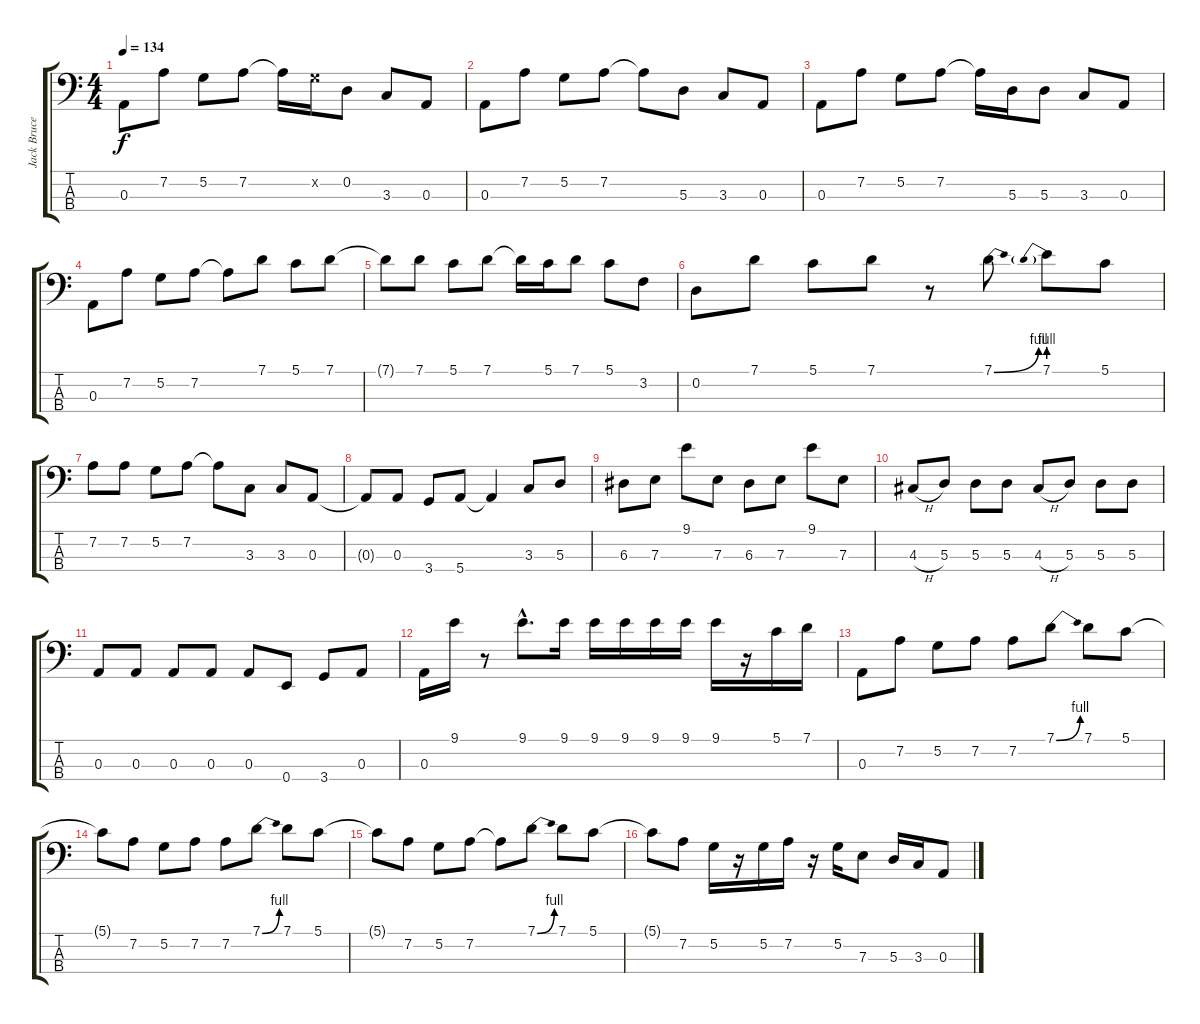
\track ("Jack Bruce" "Jack Bruce") {instrument electricbassfinger}
\staff {score tabs}
\tuning (G2 D2 A1 E1) {hide}
\ts (4 4)
\tempo 134
\clef f4
\ks c
0.3.8{dy f} 7.2.8 5.2.8 7.2.8 7.2{t}.16 5.2{x}.16 0.2.8 3.3.8 0.3.8 |
0.3.8 7.2.8 5.2.8 7.2.8 7.2{t}.8 5.3.8 3.3.8 0.3.8 |
0.3.8 7.2.8 5.2.8 7.2.8 7.2{t}.16 5.3.16 5.3.8 3.3.8 0.3.8 |
0.3.8 7.2.8 5.2.8 7.2.8 7.2{t}.8 7.1.8 5.1.8 7.1.8 |
7.1{t}.8 7.1.8 5.1.8 7.1.8 7.1{t}.16 5.1.16 7.1.8 5.1.8 3.2.8 |
0.2.8 7.1.8 5.1.8 7.1.8 r.8 7.1{be (bend 0 0 60 4)}.8 7.1{be (prebend 0 4 60 4)}.8 5.1.8 |
7.2.8 7.2.8 5.2.8 7.2.8 7.2{t}.8 3.3.8 3.3.8 0.3.8 |
0.3{t}.8 0.3.8 3.4.8 5.4.8 5.4{t}.4 3.3.8 5.3.8 |
6.3.8 7.3.8 9.1.8 7.3.8 6.3.8 7.3.8 9.1.8 7.3.8 |
4.3{h}.8 5.3.8 5.3.8 5.3.8 4.3{h}.8 5.3.8 5.3.8 5.3.8 |
0.3.8 0.3.8 0.3.8 0.3.8 0.3.8 0.4.8 3.4.8 0.3.8 |
0.3.16 9.1.16 r.8 9.1{hac}.8{d} 9.1.16 9.1.16 9.1.16 9.1.16 9.1.16 9.1.16 r.16 5.1.16 7.1.16 |
0.3.8 7.2.8 5.2.8 7.2.8 7.2.8 7.1{be (bend 0 0 60 4)}.8 7.1.8 5.1.8 |
5.1{t}.8 7.2.8 5.2.8 7.2.8 7.2.8 7.1{be (bend 0 0 60 4)}.8 7.1.8 5.1.8 |
5.1{t}.8 7.2.8 5.2.8 7.2.8 7.2{t}.8 7.1{be (bend 0 0 60 4)}.8 7.1.8 5.1.8 |
5.1{t}.8 7.2.8 5.2.16 r.16 5.2.16 7.2.16 r.16 5.2.16 7.3.8 5.3.16 3.3.16 0.3.8
